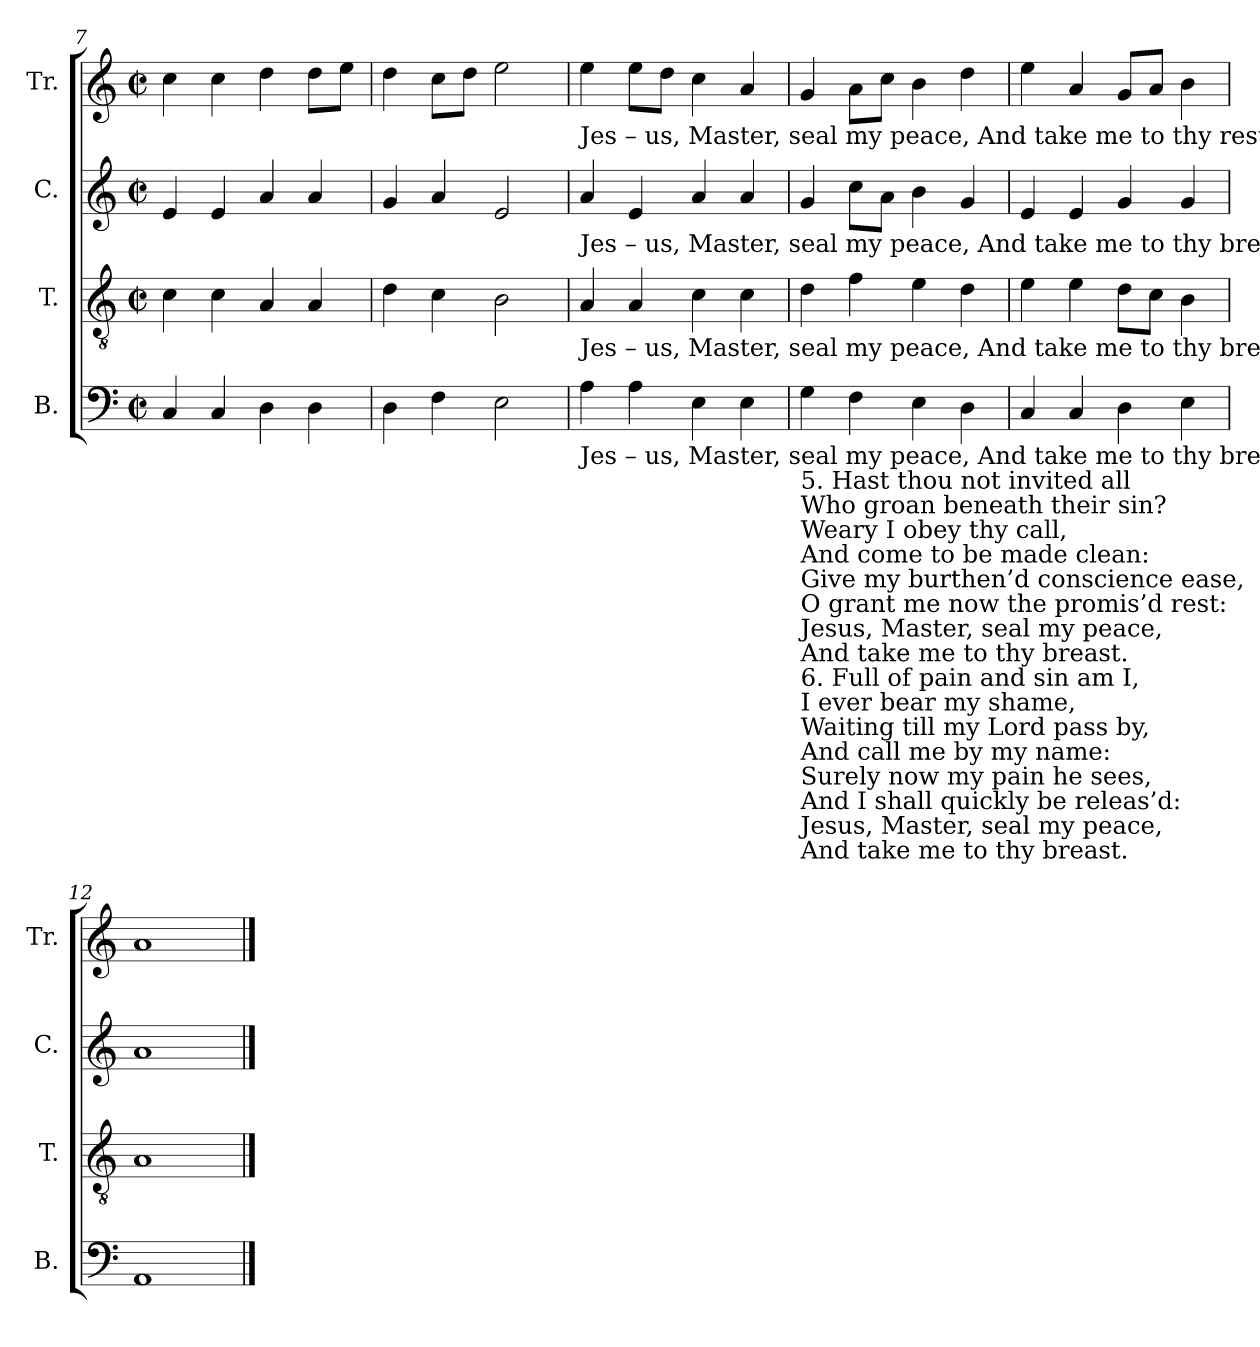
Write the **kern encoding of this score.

**kern	**kern	**kern	**kern
*part4	*part3	*part2	*part1
*staff4	*staff3	*staff2	*staff1
*I"B.	*I"T.	*I"C.	*I"Tr.
*I'B.	*I'T.	*I'C.	*I'Tr.
*clefF4	*clefGv2	*clefG2	*clefG2
*k[]	*k[]	*k[]	*k[]
*M2/2	*M2/2	*M2/2	*M2/2
*met(c|)	*met(c|)	*met(c|)	*met(c|)
=7	=7	=7	=7
4C/	4c\	4e/	4cc\
4C/	4c\	4e/	4cc\
4D\	4A/	4a/	4dd\
4D\	4A/	4a/	8dd\L
.	.	.	8ee\J
=8	=8	=8	=8
4D\	4d\	4g/	4dd\
4F\	4c\	4a/	8cc\L
.	.	.	8dd\J
2E\	2B\	2e/	2ee\
!!LO:LB:g=z
=9	=9	=9	=9
!	!	!	!LO:TX:b:t=Jes – us,  Master,    seal   my peace,  And  take  me   to    thy     rest.
!	!	!LO:TX:b:t=Jes – us,  Master,    seal   my peace,  And  take  me   to    thy    breast.	!
!	!LO:TX:b:t=Jes – us,  Master,    seal   my peace,  And  take  me   to    thy    breast.	!	!
!LO:TX:b:t=Jes – us,  Master,    seal   my peace,  And  take  me   to    thy    breast.	!	!	!
4A\	4A/	4a/	4ee\
4A\	4A/	4e/	8ee\L
.	.	.	8dd\J
4E\	4c\	4a/	4cc\
4E\	4c\	4a/	4a/
=10	=10	=10	=10
!LO:TX:b:t=5. Hast thou not invited all	!	!	!
!LO:TX:b:t=Who groan beneath their sin?	!	!	!
!LO:TX:b:t=Weary I obey thy call,	!	!	!
!LO:TX:b:t=And come to be made clean&colon;	!	!	!
!LO:TX:b:t=Give my burthen’d conscience ease,	!	!	!
!LO:TX:b:t=O grant me now the promis’d rest&colon;	!	!	!
!LO:TX:b:t=Jesus, Master, seal my peace,	!	!	!
!LO:TX:b:t=And take me to thy breast.	!	!	!
!LO:TX:b:t=6. Full of pain and sin am I,	!	!	!
!LO:TX:b:t=I ever bear my shame,	!	!	!
!LO:TX:b:t=Waiting till my Lord pass by,	!	!	!
!LO:TX:b:t=And call me by my name&colon;	!	!	!
!LO:TX:b:t=Surely now my pain he sees,	!	!	!
!LO:TX:b:t=And I shall quickly be releas’d&colon;	!	!	!
!LO:TX:b:t=Jesus, Master, seal my peace,	!	!	!
!LO:TX:b:t=And take me to thy breast.	!	!	!
4G\	4d\	4g/	4g/
4F\	4f\	8cc\L	8a\L
.	.	8a\J	8cc\J
4E\	4e\	4b\	4b\
4D\	4d\	4g/	4dd\
=11	=11	=11	=11
4C/	4e\	4e/	4ee\
4C/	4e\	4e/	4a/
4D\	8d\L	4g/	8g/L
.	8c\J	.	8a/J
4E\	4B\	4g/	4b\
=12	=12	=12	=12
1AA	1A	1a	1a
==	==	==	==
*-	*-	*-	*-
